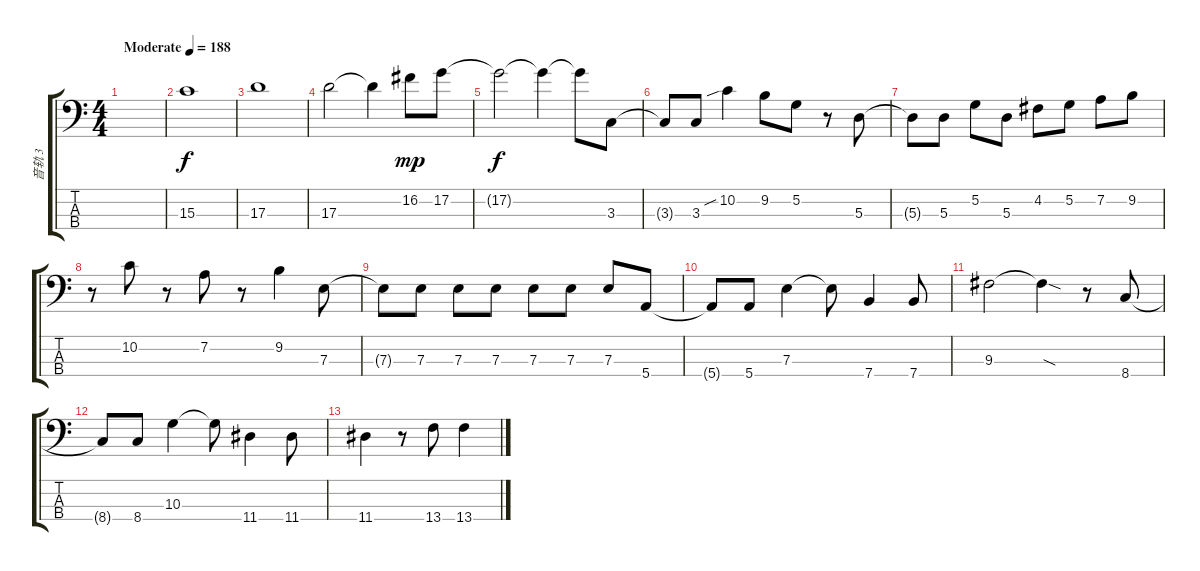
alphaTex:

\track ("音轨 3" "音轨 3") {instrument electricbassfinger}
\staff {score tabs}
\tuning (G2 D2 A1 E1) {hide}
\ts (4 4)
\tempo (188 "Moderate")
\clef f4
\ks c
|
15.3.1 |
17.3.1 |
17.3.2 17.3{t}.4 16.2.8{dy mp} 17.2.8 |
17.2{t}.2{dy f} 17.2{t}.4 17.2{t}.8 3.3.8 |
3.3{t}.8 3.3.8 10.2{sib}.4 9.2.8 5.2.8 r.8 5.3.8 |
5.3{t}.8 5.3.8 5.2.8 5.3.8 4.2.8 5.2.8 7.2.8 9.2.8 |
r.8 10.2.8 r.8 7.2.8 r.8 9.2.4 7.3.8 |
7.3{t}.8 7.3.8 7.3.8 7.3.8 7.3.8 7.3.8 7.3.8 5.4.8 |
5.4{t}.8 5.4.8 7.3.4 7.3{t}.8 7.4.4 7.4.8 |
9.3.2 9.3{sod t}.4 r.8 8.4.8 |
8.4{t}.8 8.4.8 10.3.4 10.3{t}.8 11.4.4 11.4.8 |
11.4.4 r.8 13.4.8 13.4.4
